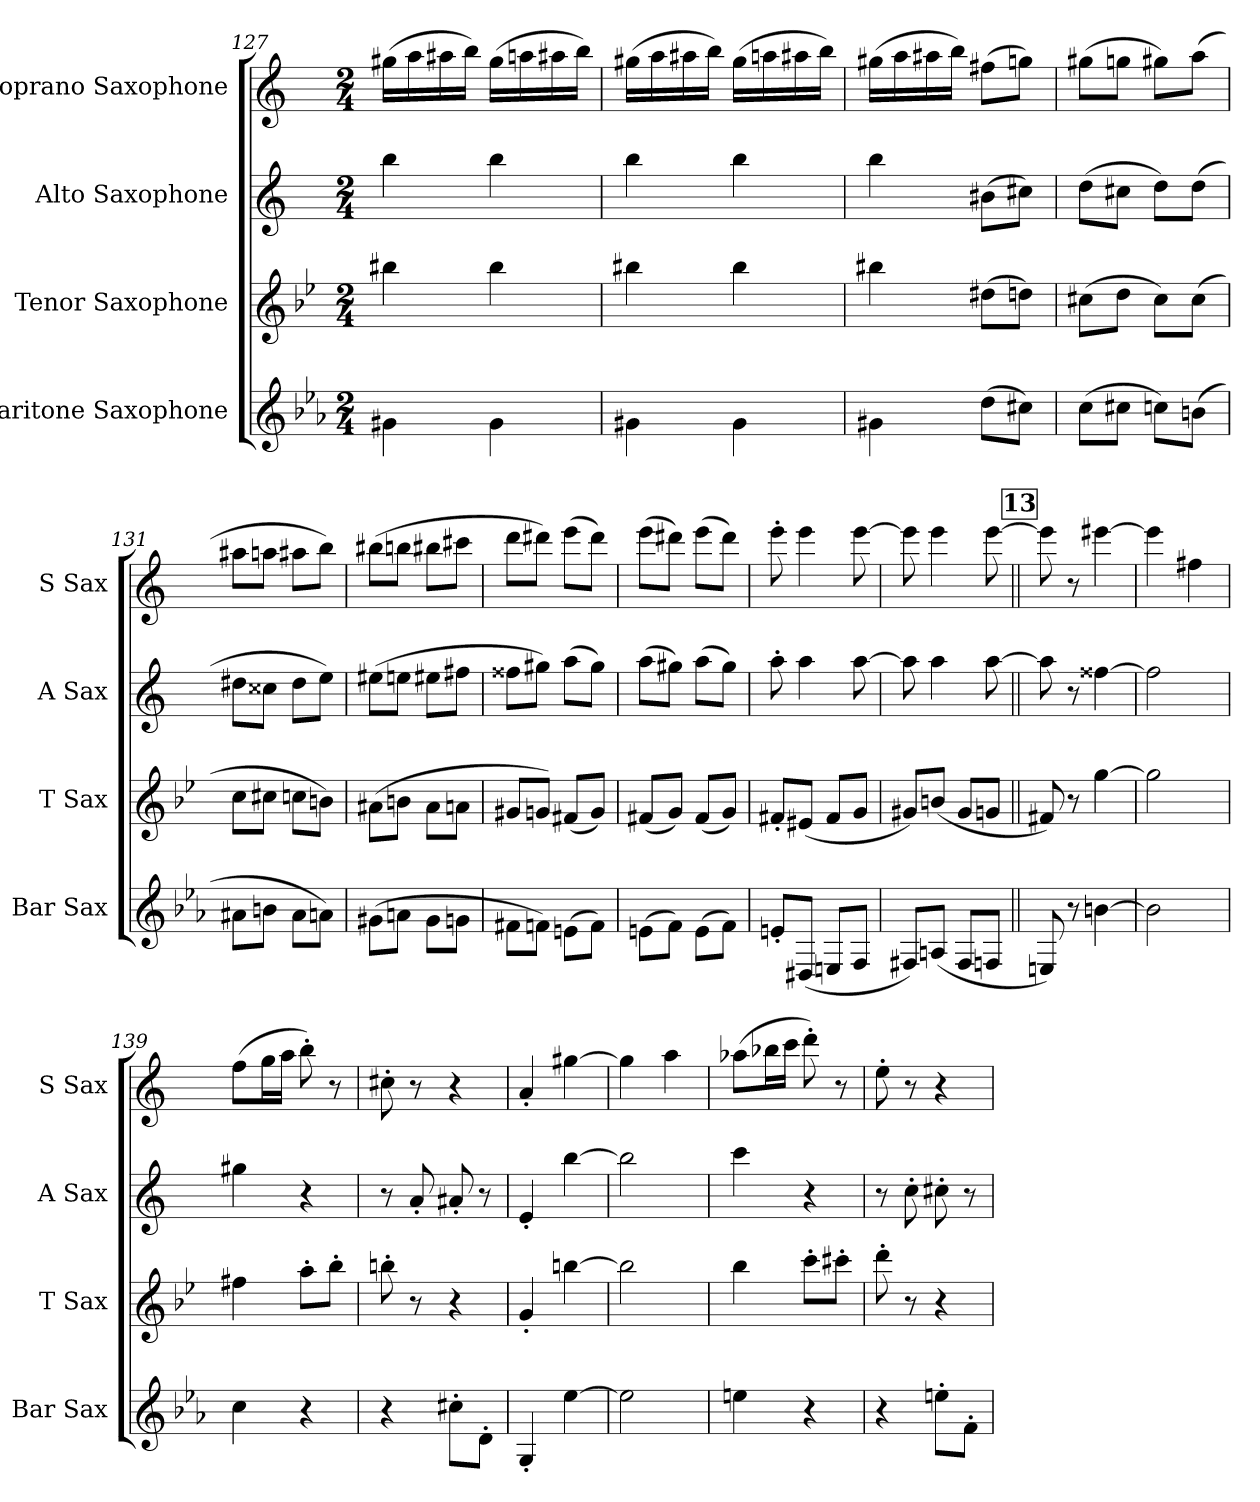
**kern	**kern	**kern	**kern
*part4	*part3	*part2	*part1
*staff4	*staff3	*staff2	*staff1
*I"Baritone Saxophone	*I"Tenor Saxophone	*I"Alto Saxophone	*I"Soprano Saxophone
*I'Bar Sax	*I'T Sax	*I'A Sax	*I'S Sax
*clefG2	*clefG2	*clefG2	*clefG2
*ITrd12c21	*ITrd8c14	*ITrd5c9	*ITrd1c2
*k[b-e-a-]	*k[b-e-]	*k[b-e-a-]	*k[b-e-]
*M2/4	*M2/4	*M2/4	*M2/4
=127	=127	=127	=127
4G#X\	4b#X\	4dd\	(16ff#X\LL
.	.	.	16gg\
.	.	.	16gg#X\
.	.	.	16aa\JJ)
4G#\	4b#\	4dd\	(16ff#\LL
.	.	.	16ggn\
.	.	.	16gg#X\
.	.	.	16aa\JJ)
!!LO:LB:g=z
=128	=128	=128	=128
4G#X\	4b#X\	4dd\	(16ff#X\LL
.	.	.	16gg\
.	.	.	16gg#X\
.	.	.	16aa\JJ)
4G#\	4b#\	4dd\	(16ff#\LL
.	.	.	16ggn\
.	.	.	16gg#X\
.	.	.	16aa\JJ)
=129	=129	=129	=129
4G#X\	4b#X\	4dd\	(16ff#X\LL
.	.	.	16gg\
.	.	.	16gg#X\
.	.	.	16aa\JJ)
(8d\L	(8d#X\L	(8d#X\L	(8een\L
8c#X\J)	8dn\J)	8en\J)	8ffn\J)
=130	=130	=130	=130
(8c\L	(8c#X\L	(8f\L	(8ff#X\L
8c#X\J	8d\J	8en\J	8ffn\J
8cn\L)	8c#\L)	8f\L)	8ff#X\L)
(8Bn\J	(8c#\J	(8f\J	(8gg\J
=131	=131	=131	=131
8A#X\L	8c\L	8f#X\L	8gg#X\L
8Bn\J	8c#X\J	8e#X\J	8ggn\J
8A#\L	8cn\L	8f#\L	8gg#X\L
8An\J)	8Bn\J)	8g\J)	8aa\J)
=132	=132	=132	=132
(8G#X\L	(8A#X\L	(8g#X\L	(8aa#X\L
8An\J	8Bn\J	8gn\J	8aan\J
8G#\L	8A#\L	8g#X\L	8aa#X\L
8Gn\J	8An\J	8an\J	8bbn\J
!!LO:PB:g=z
=133	=133	=133	=133
8F#X\L	8G#X/L	8a#X\L	8ccc\L
8Fn\J)	8Gn/J)	8bn\J)	8ccc#X\J)
(8En\L	(8F#X/L	(8cc\L	(8ddd\L
8F\J)	8G/J)	8b\J)	8ccc#\J)
=134	=134	=134	=134
(8En\L	(8F#X/L	(8cc\L	(8ddd\L
8F\J)	8G/J)	8bn\J)	8ccc#X\J)
(8E\L	(8F#/L	(8cc\L	(8ddd\L
8F\J)	8G/J)	8b\J)	8ccc#\J)
=135	=135	=135	=135
8En'/L	8F#X'/L	8cc'\	8ddd'\
(8DD#X/J	(8E#X/J	4cc\	4ddd\
8EEn/L	8F#/L	.	.
8FF/J	8G/J	[8cc\	[8ddd\
=136	=136	=136	=136
8FF#X/L)	8G#X/L)	8cc\]	8ddd\]
(8AAn/J	(8Bn/J	4cc\	4ddd\
8FF#/L	8G#/L	.	.
8FFn/J	8Gn/J	[8cc\	[8ddd\
!!LO:REH:place=s1:a:B:fs=14:t=13
=137||	=137||	=137||	=137||
8EEn/)	8F#X/)	8cc\]	8ddd\]
8r	8r	8r	8r
[4Bn\	[4g\	[4a#X\	[4ddd#X\
=138	=138	=138	=138
2B\]	2g\]	2a#\]	4ddd#\]
.	.	.	4een\
=139	=139	=139	=139
4c\	4f#X\	4bn\	(8ee-\L
.	.	.	16ff\L
.	.	.	16gg\JJ
4r	8a'\L	4r	8aa'\)
.	8b-'\J	.	8r
!!LO:LB:g=z
=140	=140	=140	=140
4r	8bn'\	8r	8bn'\
.	8r	8c'/	8r
8c#X'\L	4r	8c#X'/	4r
8D'\J	.	8r	.
=141	=141	=141	=141
4GG'/	4G'/	4G'/	4g'/
[4e-\	[4bn\	[4dd\	[4ff#X\
=142	=142	=142	=142
2e-\]	2b\]	2dd\]	4ff#\]
.	.	.	4gg\
=143	=143	=143	=143
4en\	4b-\	4ee-\	(8gg-X\L
.	.	.	16aa-X\L
.	.	.	16bb-\JJ
4r	8cc'\L	4r	8ccc'\)
.	8cc#X'\J	.	8r
=144	=144	=144	=144
4r	8dd'\	8r	8dd'\
.	8r	8e-'\	8r
8en'\L	4r	8en'\	4r
8F'\J	.	8r	.
=	=	=	=
*-	*-	*-	*-
